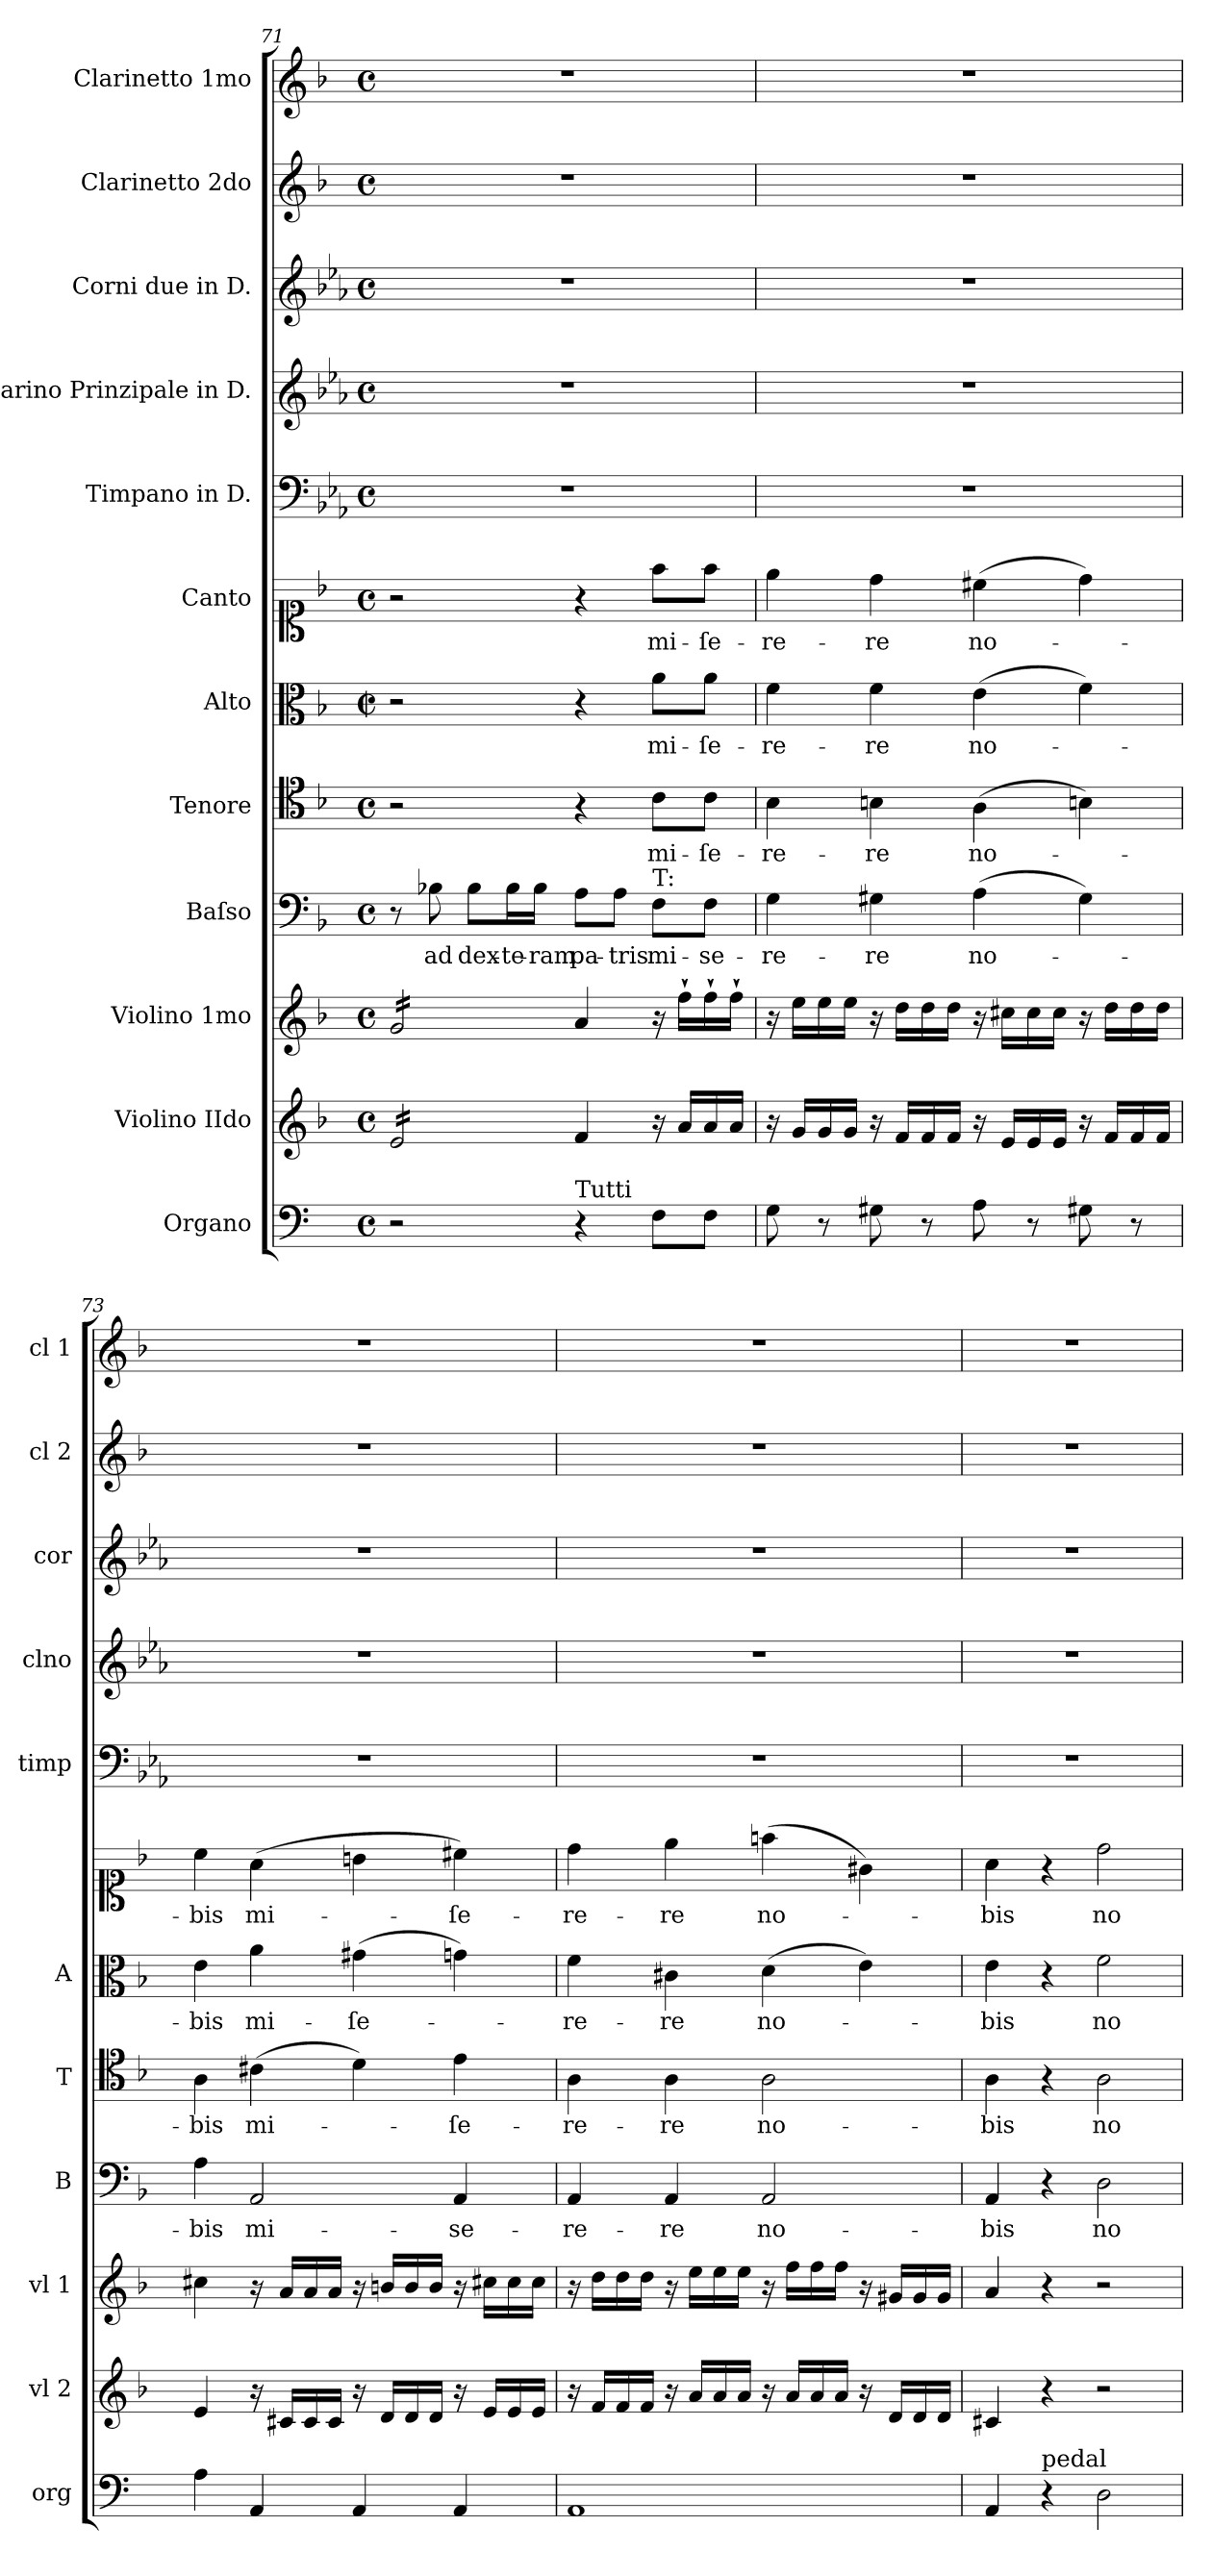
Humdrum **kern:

**kern	**kern	**kern	**kern	**text	**kern	**text	**kern	**text	**kern	**text	**kern	**kern	**kern	**kern	**kern
*part12	*part11	*part10	*part9	*part9	*part8	*part8	*part7	*part7	*part6	*part6	*part5	*part4	*part3	*part2	*part1
*staff12	*staff11	*staff10	*staff9	*staff9	*staff8	*staff8	*staff7	*staff7	*staff6	*staff6	*staff5	*staff4	*staff3	*staff2	*staff1
*I"Organo	*I"Violino IIdo	*I"Violino 1mo	*I"Baſso	*	*I"Tenore	*	*I"Alto	*	*I"Canto	*	*I"Timpano in D.	*I"Clarino Prinzipale in D.	*I"Corni due in D.	*I"Clarinetto 2do	*I"Clarinetto 1mo
*I'org	*I'vl 2	*I'vl 1	*I'B	*	*I'T	*	*I'A	*	*	*	*I'timp	*I'clno	*I'cor	*I'cl 2	*I'cl 1
*clefF4	*clefG2	*clefG2	*clefF4	*	*clefC4	*	*clefC3	*	*clefC1	*	*clefF4	*clefG2	*clefG2	*clefG2	*clefG2
*	*	*	*	*	*	*	*	*	*	*	*ITrd-1c-2	*ITrd-1c-2	*ITrd6c10	*	*
*k[]	*k[b-]	*k[b-]	*k[b-]	*	*k[b-]	*	*k[b-]	*	*k[b-]	*	*k[b-]	*k[b-]	*k[b-]	*k[b-]	*k[b-]
*M4/4	*M4/4	*M4/4	*M4/4	*	*M4/4	*	*M4/4	*	*M4/4	*	*M4/4	*M4/4	*M4/4	*M4/4	*M4/4
*met(c)	*met(c)	*met(c)	*met(c)	*	*met(c)	*	*met(c|)	*	*met(c)	*	*met(c)	*met(c)	*met(c)	*met(c)	*met(c)
=71	=71	=71	=71	=71	=71	=71	=71	=71	=71	=71	=71	=71	=71	=71	=71
*	*tremolo	*	*	*	*	*	*	*	*	*	*	*	*	*	*
*	*	*tremolo	*	*	*	*	*	*	*	*	*	*	*	*	*
2r	16e/LL	16g/LL	8r	.	2r	.	2r	.	2r	.	1r	1r	1r	1r	1r
.	16e/	16g/	.	.	.	.	.	.	.	.	.	.	.	.	.
.	16e/	16g/	8B-X\	ad	.	.	.	.	.	.	.	.	.	.	.
.	16e/	16g/	.	.	.	.	.	.	.	.	.	.	.	.	.
.	16e/	16g/	8B-\L	dex-	.	.	.	.	.	.	.	.	.	.	.
.	16e/	16g/	.	.	.	.	.	.	.	.	.	.	.	.	.
.	16e/	16g/	16B-\L	-te-	.	.	.	.	.	.	.	.	.	.	.
.	16e/JJ	16g/JJ	16B-\JJ	-ram	.	.	.	.	.	.	.	.	.	.	.
*	*	*Xtremolo	*	*	*	*	*	*	*	*	*	*	*	*	*
*	*Xtremolo	*	*	*	*	*	*	*	*	*	*	*	*	*	*
!LO:TX:a:t=Tutti	!	!	!	!	!	!	!	!	!	!	!	!	!	!	!
4r	4f/	4a/	8A\L	pa-	4r	.	4r	.	4r	.	.	.	.	.	.
.	.	.	8A\J	-tris	.	.	.	.	.	.	.	.	.	.	.
!	!	!	!LO:TX:a:t=T&colon;	!	!	!	!	!	!	!	!	!	!	!	!
8F\L	16r	16r	8F\L	mi-	8c\L	mi-	8a\L	mi-	8ff\L	mi-	.	.	.	.	.
.	16a/LL	16ff`\LL	.	.	.	.	.	.	.	.	.	.	.	.	.
8F\J	16a/	16ff`\	8F\J	-se-	8c\J	-ſe-	8a\J	-ſe-	8ff\J	-ſe-	.	.	.	.	.
.	16a/JJ	16ff`\JJ	.	.	.	.	.	.	.	.	.	.	.	.	.
=72	=72	=72	=72	=72	=72	=72	=72	=72	=72	=72	=72	=72	=72	=72	=72
8G\	16r	16r	4G\	-re-	4B-\	-re-	4f\	-re-	4ee\	-re-	1r	1r	1r	1r	1r
.	16g/LL	16ee\LL	.	.	.	.	.	.	.	.	.	.	.	.	.
8r	16g/	16ee\	.	.	.	.	.	.	.	.	.	.	.	.	.
.	16g/JJ	16ee\JJ	.	.	.	.	.	.	.	.	.	.	.	.	.
8G#X\	16r	16r	4G#X\	-re	4Bn\	-re	4f\	-re	4dd\	-re	.	.	.	.	.
.	16f/LL	16dd\LL	.	.	.	.	.	.	.	.	.	.	.	.	.
8r	16f/	16dd\	.	.	.	.	.	.	.	.	.	.	.	.	.
.	16f/JJ	16dd\JJ	.	.	.	.	.	.	.	.	.	.	.	.	.
8A\	16r	16r	(4A\	no-	(4A\	no-	(4e\	no-	(4cc#X\	no-	.	.	.	.	.
.	16e/LL	16cc#X\LL	.	.	.	.	.	.	.	.	.	.	.	.	.
8r	16e/	16cc#\	.	.	.	.	.	.	.	.	.	.	.	.	.
.	16e/JJ	16cc#\JJ	.	.	.	.	.	.	.	.	.	.	.	.	.
8G#X\	16r	16r	4G#\)	.	4Bn\)	.	4f\)	.	4dd\)	.	.	.	.	.	.
.	16f/LL	16dd\LL	.	.	.	.	.	.	.	.	.	.	.	.	.
8r	16f/	16dd\	.	.	.	.	.	.	.	.	.	.	.	.	.
.	16f/JJ	16dd\JJ	.	.	.	.	.	.	.	.	.	.	.	.	.
=73	=73	=73	=73	=73	=73	=73	=73	=73	=73	=73	=73	=73	=73	=73	=73
4A\	4e/	4cc#X\	4A\	-bis	4A\	-bis	4e\	-bis	4cc\	-bis	1r	1r	1r	1r	1r
!	!	!	!	!LO:LY:i	!	!	!	!	!	!	!	!	!	!	!
4AA/	16r	16r	2AA/	mi-	(4c#X\	mi-	4a\	mi-	(4a\	mi-	.	.	.	.	.
.	16c#X/LL	16a/LL	.	.	.	.	.	.	.	.	.	.	.	.	.
.	16c#/	16a/	.	.	.	.	.	.	.	.	.	.	.	.	.
.	16c#/JJ	16a/JJ	.	.	.	.	.	.	.	.	.	.	.	.	.
4AA/	16r	16r	.	.	4d\)	.	(4g#X\	-ſe-	4bn\	.	.	.	.	.	.
.	16d/LL	16bn/LL	.	.	.	.	.	.	.	.	.	.	.	.	.
.	16d/	16b/	.	.	.	.	.	.	.	.	.	.	.	.	.
.	16d/JJ	16b/JJ	.	.	.	.	.	.	.	.	.	.	.	.	.
!	!	!	!	!LO:LY:i	!	!	!	!	!	!	!	!	!	!	!
4AA/	16r	16r	4AA/	-se-	4e\	-ſe-	4gn\)	.	4cc#X\)	-ſe-	.	.	.	.	.
.	16e/LL	16cc#X\LL	.	.	.	.	.	.	.	.	.	.	.	.	.
.	16e/	16cc#\	.	.	.	.	.	.	.	.	.	.	.	.	.
.	16e/JJ	16cc#\JJ	.	.	.	.	.	.	.	.	.	.	.	.	.
=74	=74	=74	=74	=74	=74	=74	=74	=74	=74	=74	=74	=74	=74	=74	=74
!	!	!	!	!LO:LY:i	!	!	!	!	!	!	!	!	!	!	!
1AA	16r	16r	4AA/	-re-	4A\	-re-	4f\	-re-	4dd\	-re-	1r	1r	1r	1r	1r
.	16f/LL	16dd\LL	.	.	.	.	.	.	.	.	.	.	.	.	.
.	16f/	16dd\	.	.	.	.	.	.	.	.	.	.	.	.	.
.	16f/JJ	16dd\JJ	.	.	.	.	.	.	.	.	.	.	.	.	.
!	!	!	!	!LO:LY:i	!	!	!	!	!	!	!	!	!	!	!
.	16r	16r	4AA/	-re	4A\	-re	4c#X\	-re	4ee\	-re	.	.	.	.	.
.	16a/LL	16ee\LL	.	.	.	.	.	.	.	.	.	.	.	.	.
.	16a/	16ee\	.	.	.	.	.	.	.	.	.	.	.	.	.
.	16a/JJ	16ee\JJ	.	.	.	.	.	.	.	.	.	.	.	.	.
!	!	!	!	!LO:LY:i	!	!	!	!	!	!	!	!	!	!	!
.	16r	16r	2AA/	no-	2A\	no-	(4d\	no-	(4ffn\	no-	.	.	.	.	.
.	16a/LL	16ff\LL	.	.	.	.	.	.	.	.	.	.	.	.	.
.	16a/	16ff\	.	.	.	.	.	.	.	.	.	.	.	.	.
.	16a/JJ	16ff\JJ	.	.	.	.	.	.	.	.	.	.	.	.	.
.	16r	16r	.	.	.	.	4e\)	.	4g#X\)	.	.	.	.	.	.
.	16d/LL	16g#X/LL	.	.	.	.	.	.	.	.	.	.	.	.	.
.	16d/	16g#/	.	.	.	.	.	.	.	.	.	.	.	.	.
.	16d/JJ	16g#/JJ	.	.	.	.	.	.	.	.	.	.	.	.	.
=75	=75	=75	=75	=75	=75	=75	=75	=75	=75	=75	=75	=75	=75	=75	=75
!	!	!	!	!LO:LY:i	!	!	!	!	!	!	!	!	!	!	!
4AA/	4c#X/	4a/	4AA/	-bis	4A\	-bis	4e\	-bis	4a\	-bis	1r	1r	1r	1r	1r
!LO:TX:a:t=pedal	!	!	!	!	!	!	!	!	!	!	!	!	!	!	!
4r	4r	4r	4r	.	4r	.	4r	.	4r	.	.	.	.	.	.
!	!	!	!	!LO:LY:i	!	!LO:LY:i	!	!	!	!	!	!	!	!	!
2D\	2r	2r	2D\	no-	2A\	no-	2f\	no-	2dd\	no-	.	.	.	.	.
=	=	=	=	=	=	=	=	=	=	=	=	=	=	=	=
*-	*-	*-	*-	*-	*-	*-	*-	*-	*-	*-	*-	*-	*-	*-	*-
